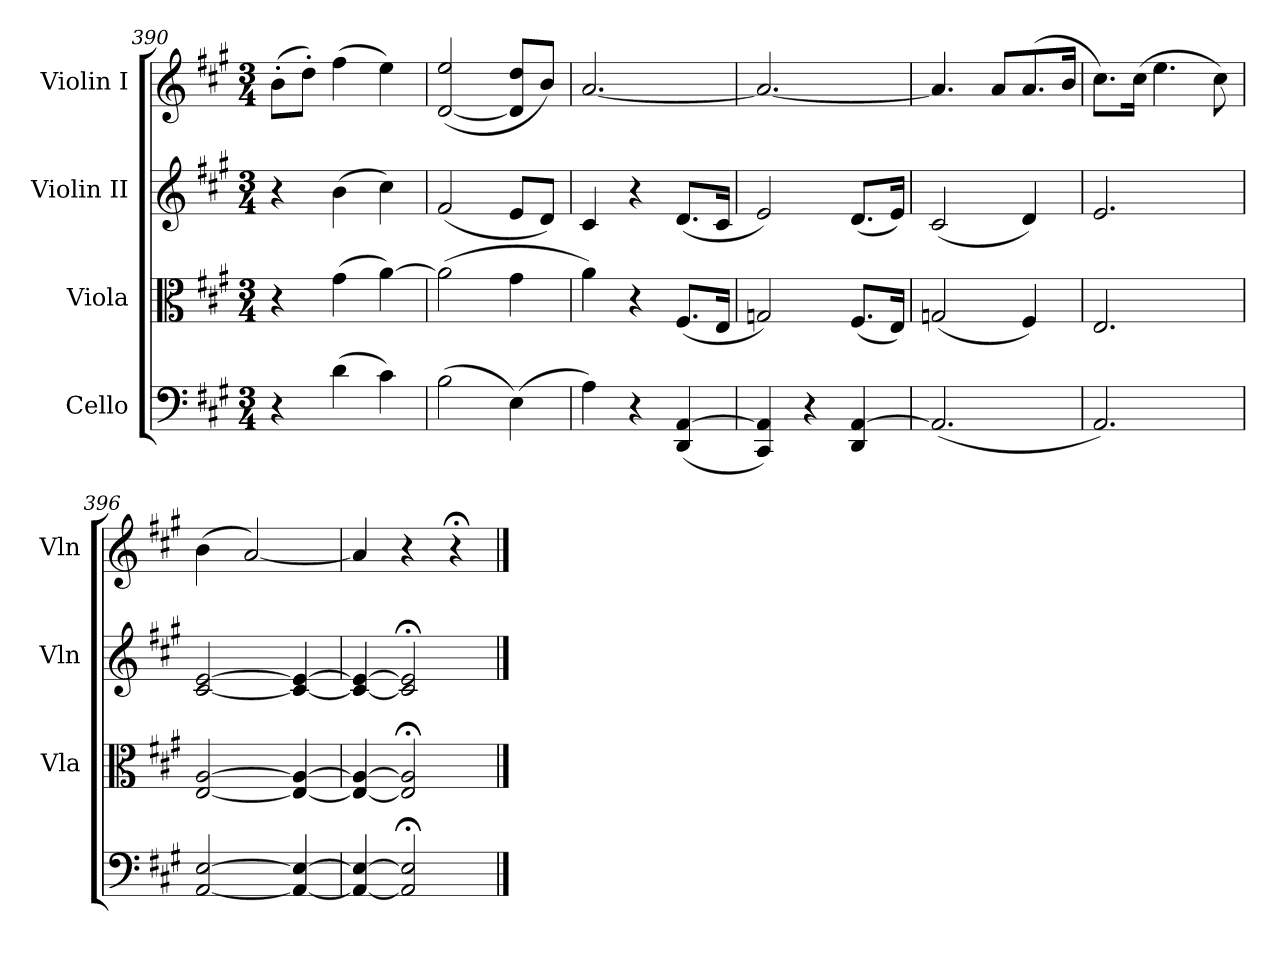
**kern	**kern	**kern	**kern
*part4	*part3	*part2	*part1
*staff4	*staff3	*staff2	*staff1
*I"Cello	*I"Viola	*I"Violin II	*I"Violin I
*	*I'Vla	*I'Vln	*I'Vln
*clefF4	*clefC3	*clefG2	*clefG2
*k[f#c#g#]	*k[f#c#g#]	*k[f#c#g#]	*k[f#c#g#]
*M3/4	*M3/4	*M3/4	*M3/4
=390	=390	=390	=390
4r	4r	4r	(>8b'\L
.	.	.	8dd'\J)
(>4d\	(>4g#\	(>4b\	(>4ff#\
4c#\)	[4a\)	4cc#\)	4ee\)
=391	=391	=391	=391
(>2B\	(>2a\]	(<2f#/	(>[2d/ 2ee/
(>4E\)	4g#\	8e/L	8d/] 8dd/L
.	.	8d/J)	8b/J)
=392	=392	=392	=392
4A\)	4a\)	4c#/	[2.a/
4r	4r	4r	.
(>4DD/ [4AA/	(<8.F#/L	(<8.d/L	.
.	16E/Jk	16c#/Jk	.
=393	=393	=393	=393
4CC#/ 4AA/])	2Gn/)	2e/)	2.a/_
4r	.	.	.
4DD/ [4AA/	(<8.F#/L	(<8.d/L	.
.	16E/Jk)	16e/Jk)	.
=394	=394	=394	=394
(<2.AA/]	(<2Gn/	(<2c#/	4.a/]
.	.	.	8a/L
.	4F#/)	4d/)	(<8.a/
.	.	.	16b/Jk
=395	=395	=395	=395
2.AA/)	2.E/	2.e/	8.cc#\L)
.	.	.	(>16cc#\Jk
.	.	.	4.ee\
.	.	.	8cc#\)
=396	=396	=396	=396
[2AA/ [2E/	[2E/ [2A/	[2c#/ [2e/	(>4b\
.	.	.	[2a/)
4AA/_ 4E/_	4E/_ 4A/_	4c#/_ 4e/_	.
=397	=397	=397	=397
4AA/_ 4E/_	4E/_ 4A/_	4c#/_ 4e/_	4a/]
2AA/];< 2E/];<	2E/];< 2A/];<	2c#/];< 2e/];<	4r
.	.	.	4r;<
==	==	==	==
*-	*-	*-	*-
